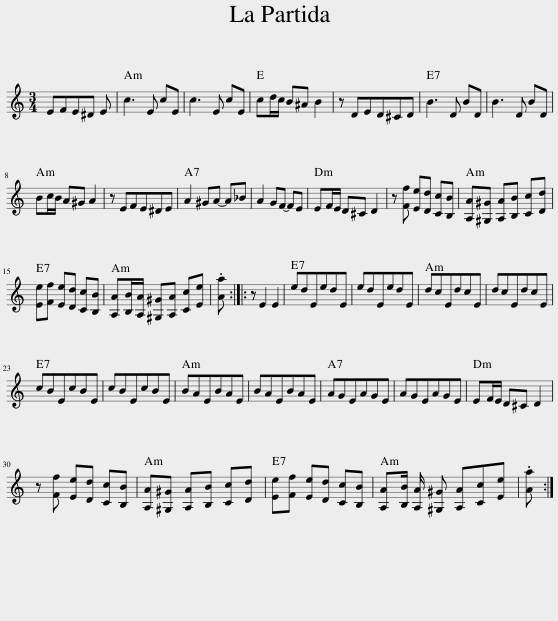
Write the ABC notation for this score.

X:1
L:1/8
M:3/4
I:linebreak $
K:C
V:1 treble
V:1
 EFE^D E | c3 E cE | c3 E cE | cd/c/ B^A B2 | z DED^CD | %5
 B3 D BD | B3 D BD |$ Bc/B/ A^G A2 | z EFE^DE | A2 ^GA- A_B | %10
 A2 GF- FE | EF/E/ D^C D2 | z [Ff] [Ee][Dd] [Cc][B,B] | [A,A][^G,^G] [A,A][B,B] [Cc][Dd] |$ [Ee][Ff] [Ee][Dd] [Cc][B,B] | %15
 [A,A][B,B]/[A,A]/ [^G,^G][A,A] [Cc][Ee] | .[Aa] :: z E2 E2 | edEedE | edEedE | %20
 dcEdcE | dcEdcE |$ cBEcBE | cBEcBE | BAEBAE | %25
 BAEBAE | AGEAGE | AGEAGE | EF/E/ D^C D2 |$ z [Ff] [Ee][Dd] [Cc][B,B] | %30
 [A,A][^G,^G] [A,A][B,B] [Cc][Dd] | [Ee][Ff] [Ee][Dd] [Cc][B,B] | [A,A][B,B]/ [A,A]/ [^G,^G] [A,A][Cc][Ee] | .[Aa] :| %34
